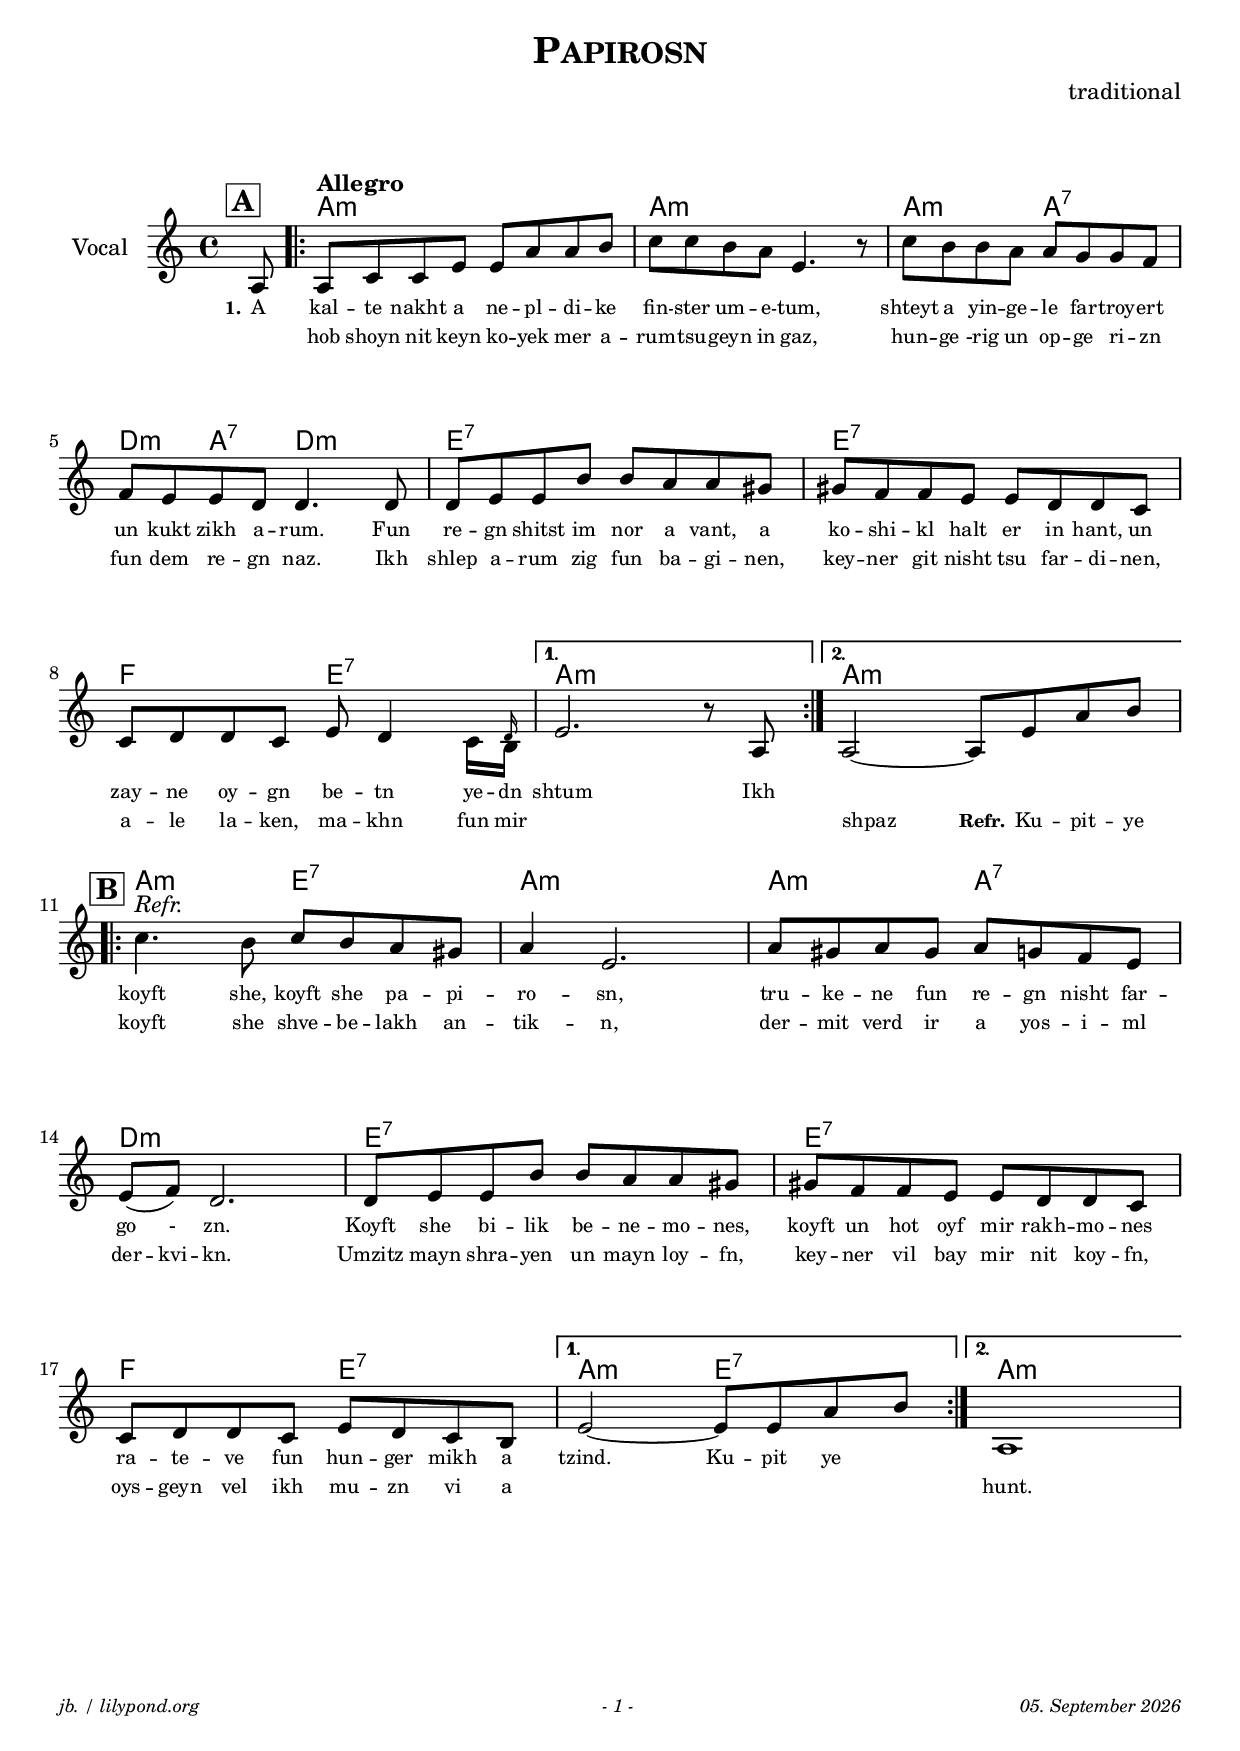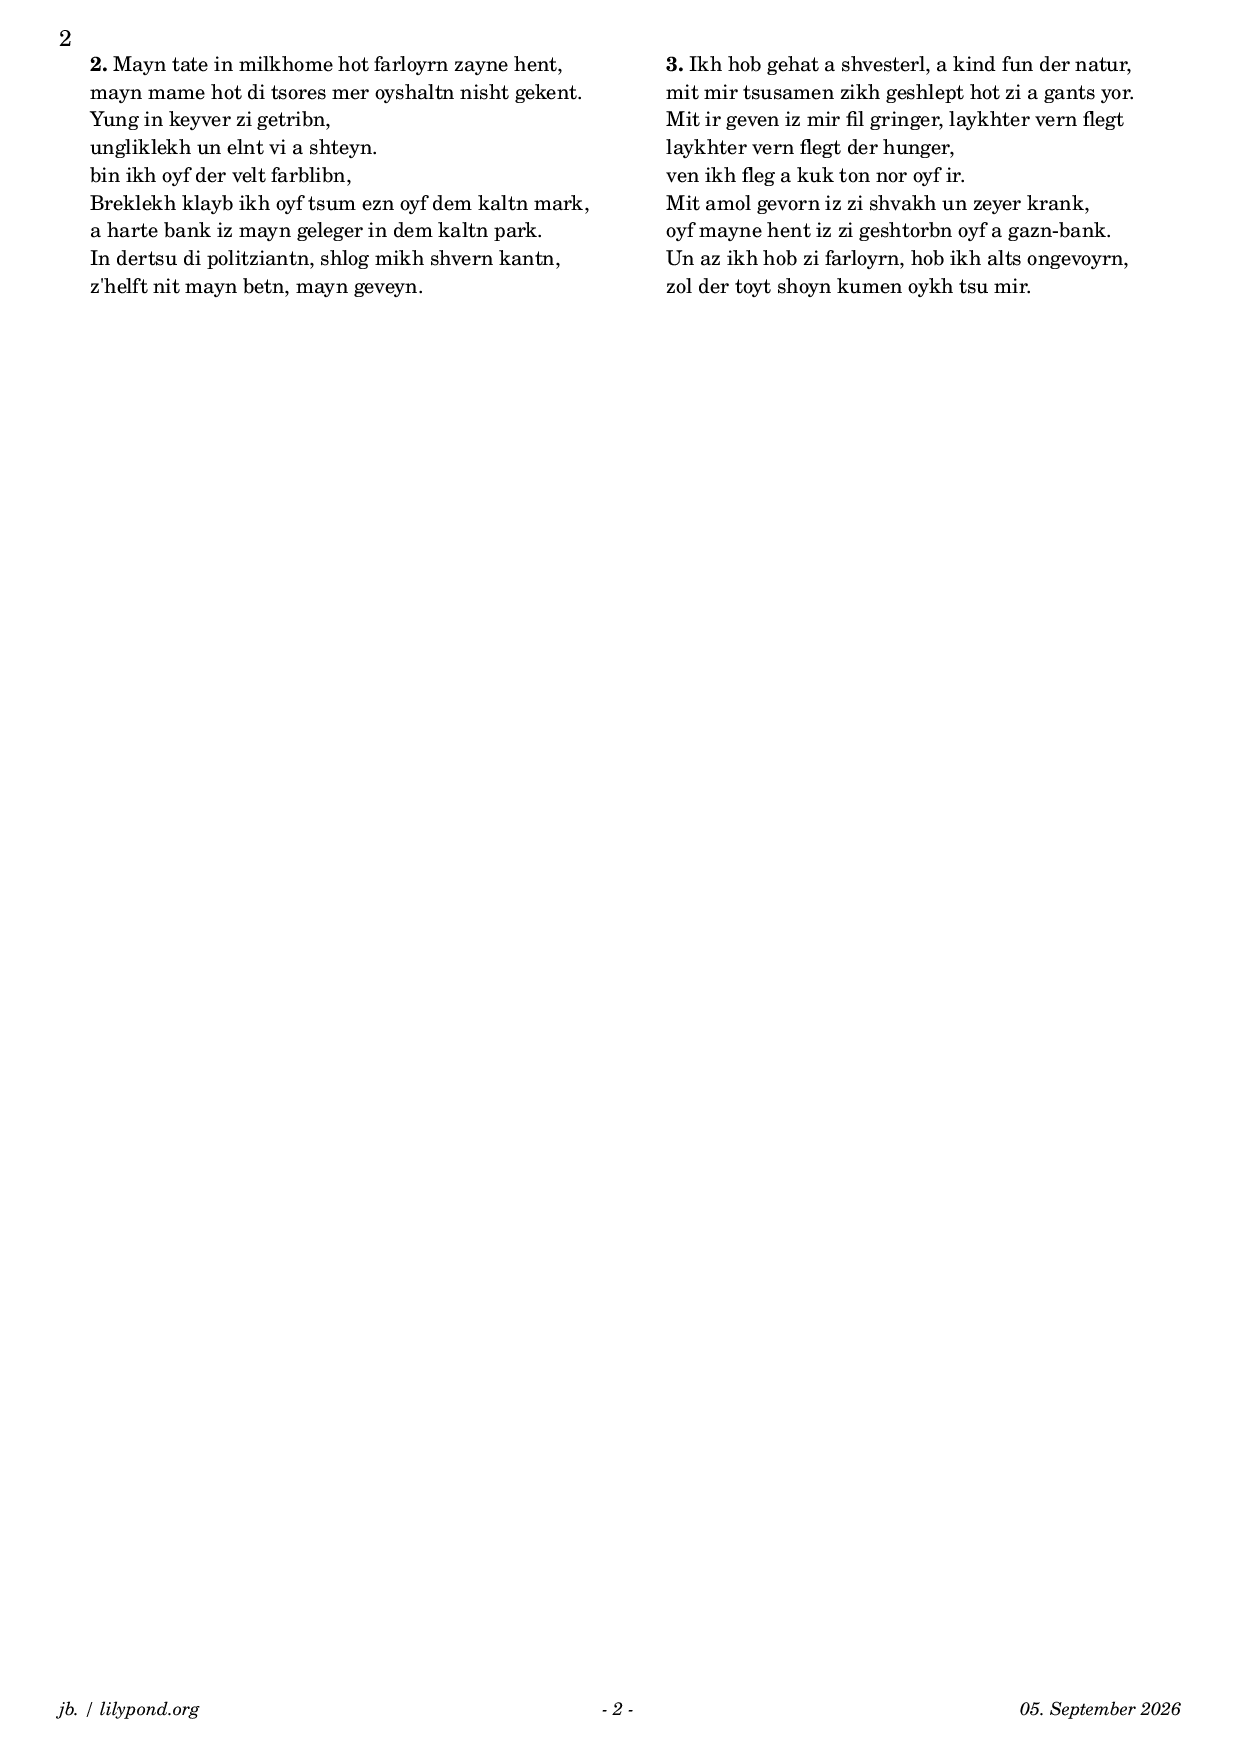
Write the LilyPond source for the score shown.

% tepmlate for a three parts Staff with lyrices and a repeat in it
\version "2.20.0"

\include "../_common/footers.ily"
\footer_common_with_pagenum 

\version "2.20.0"

\header {
  title = \markup \caps  {"Papirosn"}
  composer = "traditional"
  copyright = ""
  arranger = " "
}

\paper {
  system-system-spacing.padding = #3 % spacer between the staff group
}

\version "2.20.0"
\include "../_common/makros.ily"

global = {
  \key a \minor
  \time 4/4
}

\addQuote "variant" { s1*7 s2. s8 s16 d'16 } % the small "b" in bar eight
voice_vocal = \fixed c' { 
   \clef treble
   s8*7 
   \mark \box_a 
   a,8 
   \tempo "Allegro"
   \repeat volta 2 {
     a, c c e e a a b c' c' b a e4. r8
     c'8 b b a a g g f \break 
     f e e d d4. d8 
     d8 e e b b a a gis gis f f e e d d c \break 
     c d d c e d4 \stemDown c16 
     \cueDuring "variant" #UP { b,16 } 
     \stemNeutral
     }
     
   \alternative { {e2. r8 a,8 } { a,2~ a,8 e a b}}  
   \break
   %refrain
}

voice_refrain = \fixed c'{
   \set melismaBusyProperties = #'() % detach slurs from text!
   \mark \box_b
   \repeat volta 2
   { c'4.^\mark_refrain b8 c' b a gis a4 e2. a8 gis a gis a g f e \break
   e (f) d2. 
   d8 e e b b a a gis gis f f e e d d c c d d c e d c b, } 
   \alternative { { e2~ 8 e a b   } { a,1 }} 
   \unset melismaBusyProperties
}

voice_chords = \chordmode {
  s1 
   \repeat volta 2
   { a1:m a:m a2:m a:7 d4:m a4:7 d2:m 
     e1:7 e1:7 f2 e:7 } 
   \alternative { { a1:m} { a1:m }}  
}

voice_chords_refrain = \chordmode {
   \repeat volta 2
   { a2:m e:7 a1:m a2:m a2:7 d1:m 
     e1:7 e1:7 f2 e:7 } 
   \alternative { { a2:m e:7 } { a1:m }}  
}

\version "2.20.0"


stanza_one_first = \lyricmode 
  {\set fontSize = #-2 \set stanza = "1."
   A8 kal -- te nakht a ne -- pl -- di -- ke fin -- ster um -- e -- tum,2  
   shteyt a yin -- ge -- le far -- troy -- ert un kukt zikh a -- rum.2 
  Fun8 re -- gn shitst im nor a vant, a ko -- shi -- kl halt er in hant, 
  un zay -- ne oy -- gn be -- tn ye -- dn shtum2. Ikh
  } 

stanza_one_second = \lyricmode 
  {\set fontSize = #-2 
   ""8 hob shoyn nit keyn ko -- yek mer a -- rum -- tsu -- geyn in gaz,2 
   hun -- ge -rig un op -- ge ri -- zn fun dem re -- gn naz.2 
   Ikh shlep a -- rum zig fun ba -- gi -- nen,
   key -- ner git nisht tsu far -- di -- nen, 
   a -- le la -- ken, ma -- khn fun mir ""1 ""8 shpaz2 
   \set stanza = "Refr." Ku -- pit -- ye
  } 

refrain_first = \lyricmode {
  \set fontSize = #-2
  koyft she,  koyft she pa -- pi -- ro -- sn, 
  tru -- ke -- ne fun re -- gn nisht far -- go - zn. 
  Koyft she bi -- lik be -- ne -- mo -- nes, 
  koyft un hot oyf mir rakh -- mo -- nes 
  ra -- te -- ve fun hun -- ger mikh a tzind. Ku -- pit ye
}

refrain_second = \lyricmode {
  \set fontSize = #-2
  koyft she shve -- be -- lakh an -- tik -- n, 
  der -- mit verd ir a yos -- i -- ml der8 -- kvi8 -- kn. 
  Umzitz mayn shra -- yen un mayn loy -- fn, 
  key -- ner vil bay mir nit koy -- fn, 
  oys -- geyn vel ikh mu -- zn vi a ""2 ""4 ""4 ""4 ""4 hunt. 
}


stanza_tabloid = 
  \markup \fontsize #-1 {
    \fill-line {
      \hspace #1
      \column {
        \line { \bold {2.} Mayn tate in milkhome hot farloyrn zayne hent, }
        \line { mayn mame hot di tsores mer oyshaltn nisht gekent. }
        \line { Yung in keyver zi getribn, }
        \line { ungliklekh un elnt vi a shteyn. }
        \line { bin ikh oyf der velt farblibn, }
        \line { Breklekh klayb ikh oyf tsum ezn oyf dem kaltn mark, }
        \line { a harte bank iz mayn geleger in dem kaltn park. }
        \line { In dertsu di politziantn, shlog mikh shvern kantn, }
        \line { z'helft nit mayn betn, mayn geveyn.  }
      }
      \hspace #1
      \column  {
        \line { \bold {3.} Ikh hob gehat a shvesterl, a kind fun der natur, }
        \line { mit mir tsusamen zikh geshlept hot zi a gants yor. }
        \line { Mit ir geven iz mir fil gringer, laykhter vern flegt }
        \line { laykhter vern flegt der hunger, }
        \line { ven ikh fleg a kuk ton nor oyf ir.  }
        \line { Mit amol gevorn iz zi shvakh un zeyer krank, }
        \line { oyf mayne hent iz zi geshtorbn oyf a gazn-bank. }
        \line { Un az ikh hob zi farloyrn, hob ikh alts ongevoyrn, }
        \line { zol der toyt shoyn kumen oykh tsu mir. }
      }
      \hspace #1
    }
  }
  


\markup \vspace #0 % space between header and score

\score 
{
%\unfoldRepeats{
  <<
  \new ChordNames {\voice_chords \voice_chords_refrain}
  
  \new Staff \with { instrumentName = "Vocal" }
  \new Voice = "stanza" { 
    { \global \voice_vocal } 
    \new Voice = "refrain" { \voice_refrain} 
    }
   
  \new Lyrics \lyricsto "stanza"
    \stanza_one_first
  \new Lyrics \lyricsto "stanza"
    \stanza_one_second
    
  \new Lyrics \lyricsto "refrain"
    \refrain_first
  \new Lyrics \lyricsto "refrain"
    \refrain_second
  >>

%}
  \layout { }
  \midi { \tempo 4=120 }
}

\markup \vspace #2 % space between header and score

\stanza_tabloid